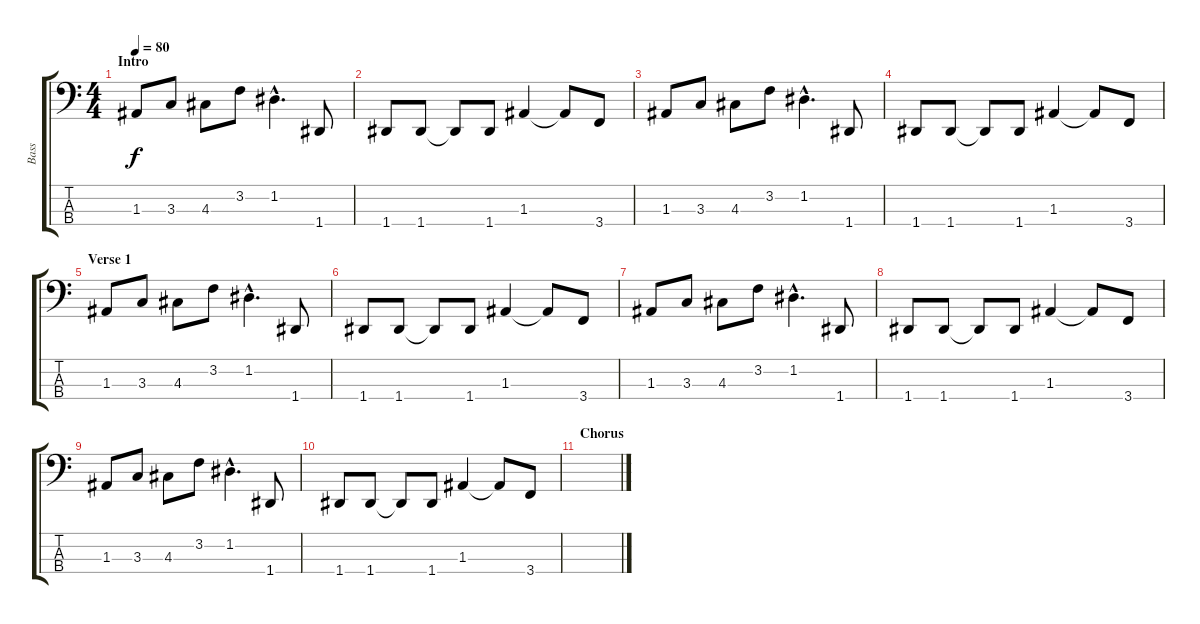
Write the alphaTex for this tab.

\track ("Bass" "Bass") {instrument fretlessbass}
\staff {score tabs}
\tuning (G2 D2 A1 D1) {hide}
\ts (4 4)
\section ("" "Intro")
\tempo 80
\clef f4
\ks c
1.3.8{dy f instrument fretlessbass} 3.3.8 4.3.8 3.2.8 1.2{hac}.4{d} 1.4.8 |
1.4.8 1.4.8 1.4{t}.8 1.4.8 1.3.4 1.3{t}.8 3.4.8 |
1.3.8 3.3.8 4.3.8 3.2.8 1.2{hac}.4{d} 1.4.8 |
1.4.8 1.4.8 1.4{t}.8 1.4.8 1.3.4 1.3{t}.8 3.4.8 |
\section ("" "Verse 1")
1.3.8 3.3.8 4.3.8 3.2.8 1.2{hac}.4{d} 1.4.8 |
1.4.8 1.4.8 1.4{t}.8 1.4.8 1.3.4 1.3{t}.8 3.4.8 |
1.3.8 3.3.8 4.3.8 3.2.8 1.2{hac}.4{d} 1.4.8 |
1.4.8 1.4.8 1.4{t}.8 1.4.8 1.3.4 1.3{t}.8 3.4.8 |
1.3.8 3.3.8 4.3.8 3.2.8 1.2{hac}.4{d} 1.4.8 |
1.4.8 1.4.8 1.4{t}.8 1.4.8 1.3.4 1.3{t}.8 3.4.8 |
\section ("" "Chorus")
